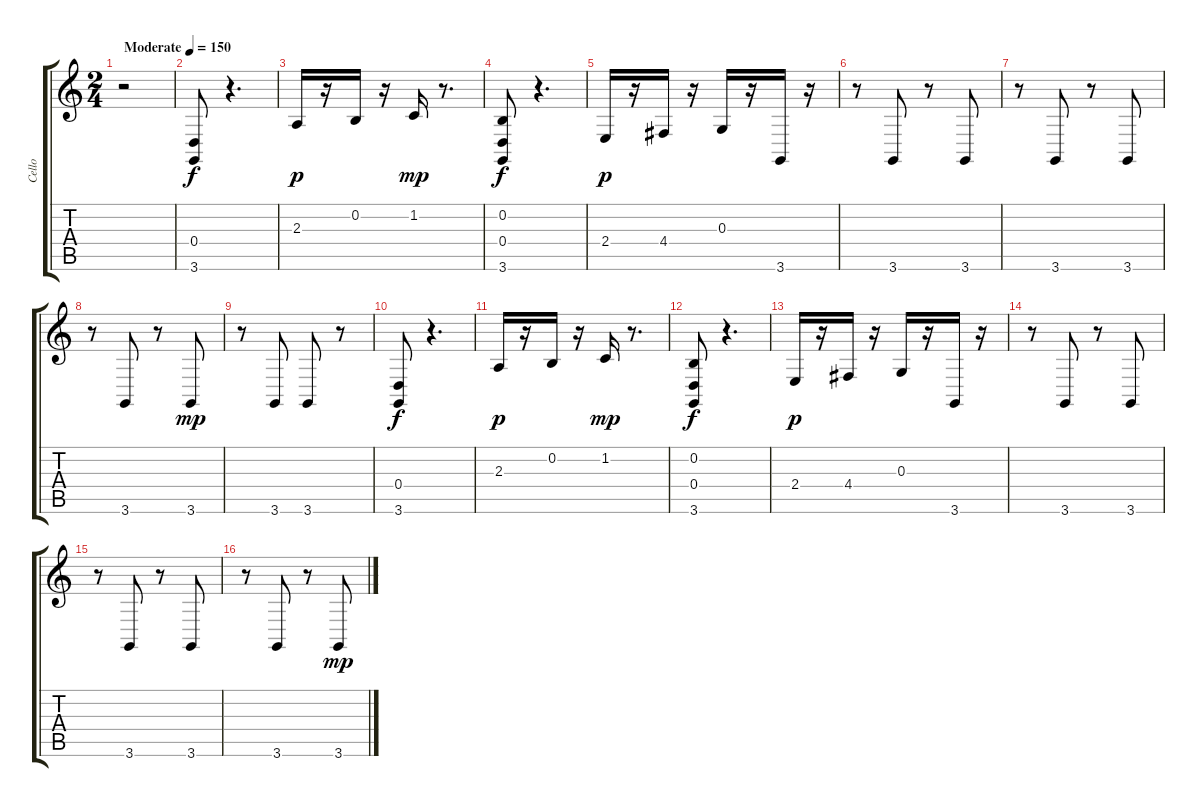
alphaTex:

\track ("Cello" "Cello") {instrument stringensemble1}
\staff {score tabs}
\tuning (E4 B3 G3 D3 A2 E2) {hide}
\ts (2 4)
\tempo (150 "Moderate")
\clef g2
\ks c
r.2{dy f instrument stringensemble1} |
(0.4 3.6).8 r.4{d} |
2.3.16{dy p} r.16 0.2.16 r.16 1.2.16{dy mp} r.8{d} |
(0.2 0.4 3.6).8{dy f} r.4{d} |
2.4.16{dy p} r.16 4.4.16 r.16 0.3.16 r.16 3.6.16 r.16 |
r.8 3.6.8 r.8 3.6.8 |
r.8 3.6.8 r.8 3.6.8 |
r.8 3.6.8 r.8 3.6.8{dy mp} |
r.8 3.6.8 3.6.8 r.8 |
(0.4 3.6).8{dy f} r.4{d} |
2.3.16{dy p} r.16 0.2.16 r.16 1.2.16{dy mp} r.8{d} |
(0.2 0.4 3.6).8{dy f} r.4{d} |
2.4.16{dy p} r.16 4.4.16 r.16 0.3.16 r.16 3.6.16 r.16 |
r.8 3.6.8 r.8 3.6.8 |
r.8 3.6.8 r.8 3.6.8 |
r.8 3.6.8 r.8 3.6.8{dy mp}
